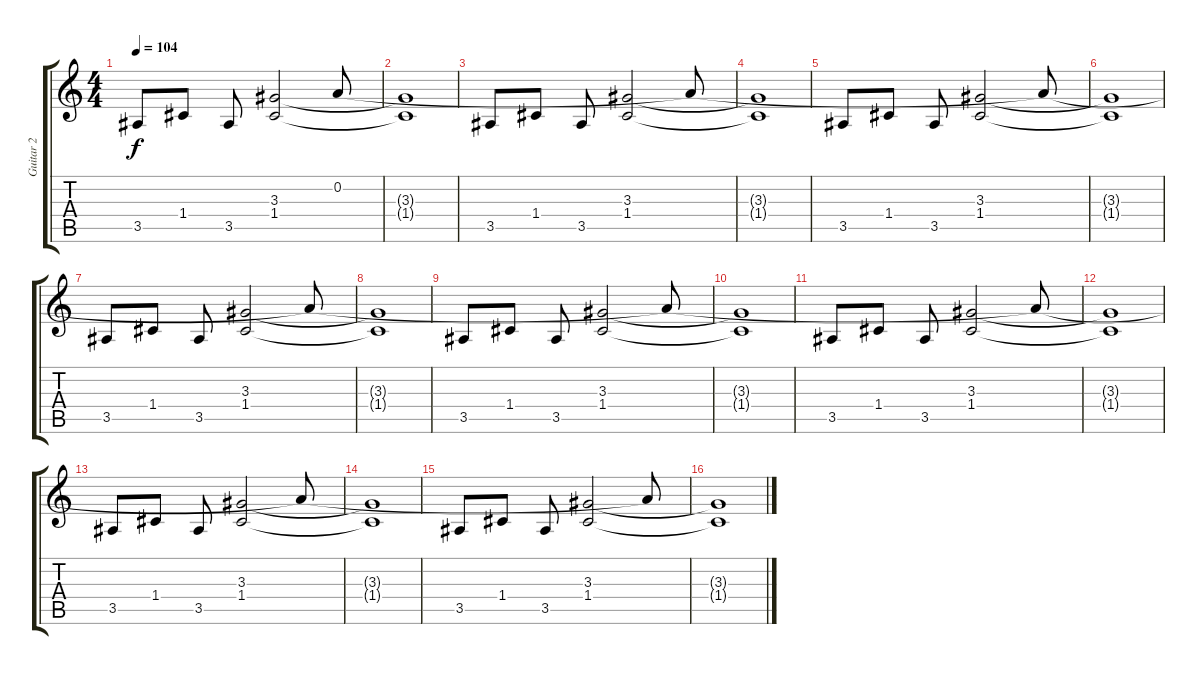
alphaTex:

\track ("Guitar 2" "Guitar 2") {instrument acousticguitarsteel}
\staff {score tabs}
\tuning (D4 A3 F3 C3 G2 C2) {hide}
\ts (4 4)
\tempo 104
\clef g2
\ks c
3.5.8{dy f} 1.4.8 3.5.8 (3.3 1.4).2 0.2{t}.8 |
(3.3{t} 1.4{t}).1 |
3.5.8 1.4.8 3.5.8 (3.3 1.4).2 0.2{t}.8 |
(3.3{t} 1.4{t}).1 |
3.5.8 1.4.8 3.5.8 (3.3 1.4).2 0.2{t}.8 |
(3.3{t} 1.4{t}).1 |
3.5.8 1.4.8 3.5.8 (3.3 1.4).2 0.2{t}.8 |
(3.3{t} 1.4{t}).1 |
3.5.8 1.4.8 3.5.8 (3.3 1.4).2 0.2{t}.8 |
(3.3{t} 1.4{t}).1 |
3.5.8 1.4.8 3.5.8 (3.3 1.4).2 0.2{t}.8 |
(3.3{t} 1.4{t}).1 |
3.5.8 1.4.8 3.5.8 (3.3 1.4).2 0.2{t}.8 |
(3.3{t} 1.4{t}).1 |
3.5.8 1.4.8 3.5.8 (3.3 1.4).2 0.2{t}.8 |
(3.3{t} 1.4{t}).1
